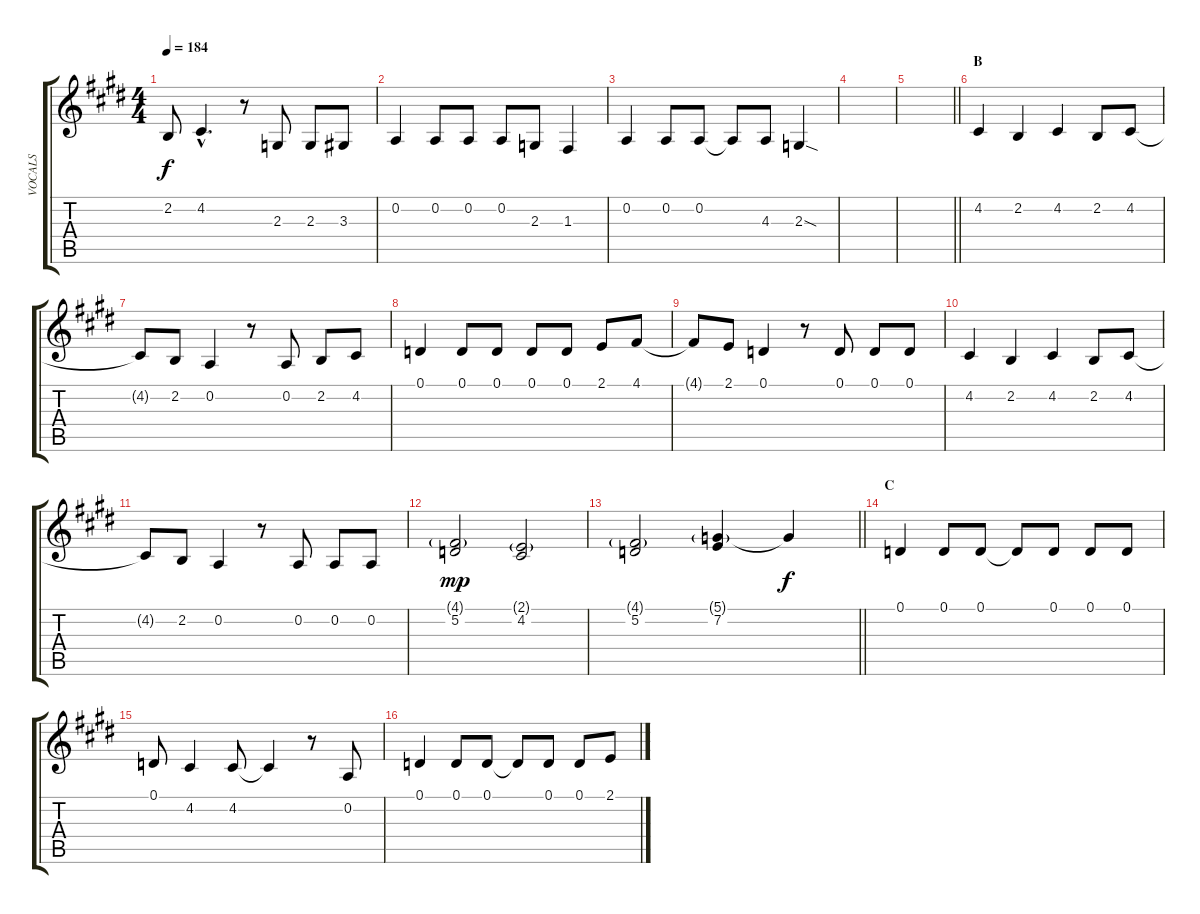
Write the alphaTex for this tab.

\track ("VOCALS" "VOCALS") {instrument oboe}
\staff {score tabs}
\tuning (D4 A3 F3 C3 G2 D2) {hide}
\ts (4 4)
\tempo 184
\clef g2
\ks e
2.2.8{dy f} 4.2{hac}.4{d} r.8 2.3.8 2.3.8 3.3.8 |
0.2.4 0.2.8 0.2.8 0.2.8 2.3.8 1.3.4 |
0.2.4 0.2.8 0.2.8 0.2{t}.8 4.3.8 2.3{sod}.4 |
|
\barLineRight lightlight
|
\section ("" "B ")
4.2.4 2.2.4 4.2.4 2.2.8 4.2.8 |
4.2{t}.8 2.2.8 0.2.4 r.8 0.2.8 2.2.8 4.2.8 |
0.1.4 0.1.8 0.1.8 0.1.8 0.1.8 2.1.8 4.1.8 |
4.1{t}.8 2.1.8 0.1.4 r.8 0.1.8 0.1.8 0.1.8 |
4.2.4 2.2.4 4.2.4 2.2.8 4.2.8 |
4.2{t}.8 2.2.8 0.2.4 r.8 0.2.8 0.2.8 0.2.8 |
(4.1{g} 5.2).2{dy mp} (2.1{g} 4.2).2 |
\barLineRight lightlight
(4.1{g} 5.2).2 (5.1{g} 7.2).4 5.1{t}.4{dy f} |
\section ("" "C ")
0.1.4 0.1.8 0.1.8 0.1{t}.8 0.1.8 0.1.8 0.1.8 |
0.1.8 4.2.4 4.2.8 4.2{t}.4 r.8 0.2.8 |
0.1.4 0.1.8 0.1.8 0.1{t}.8 0.1.8 0.1.8 2.1.8
